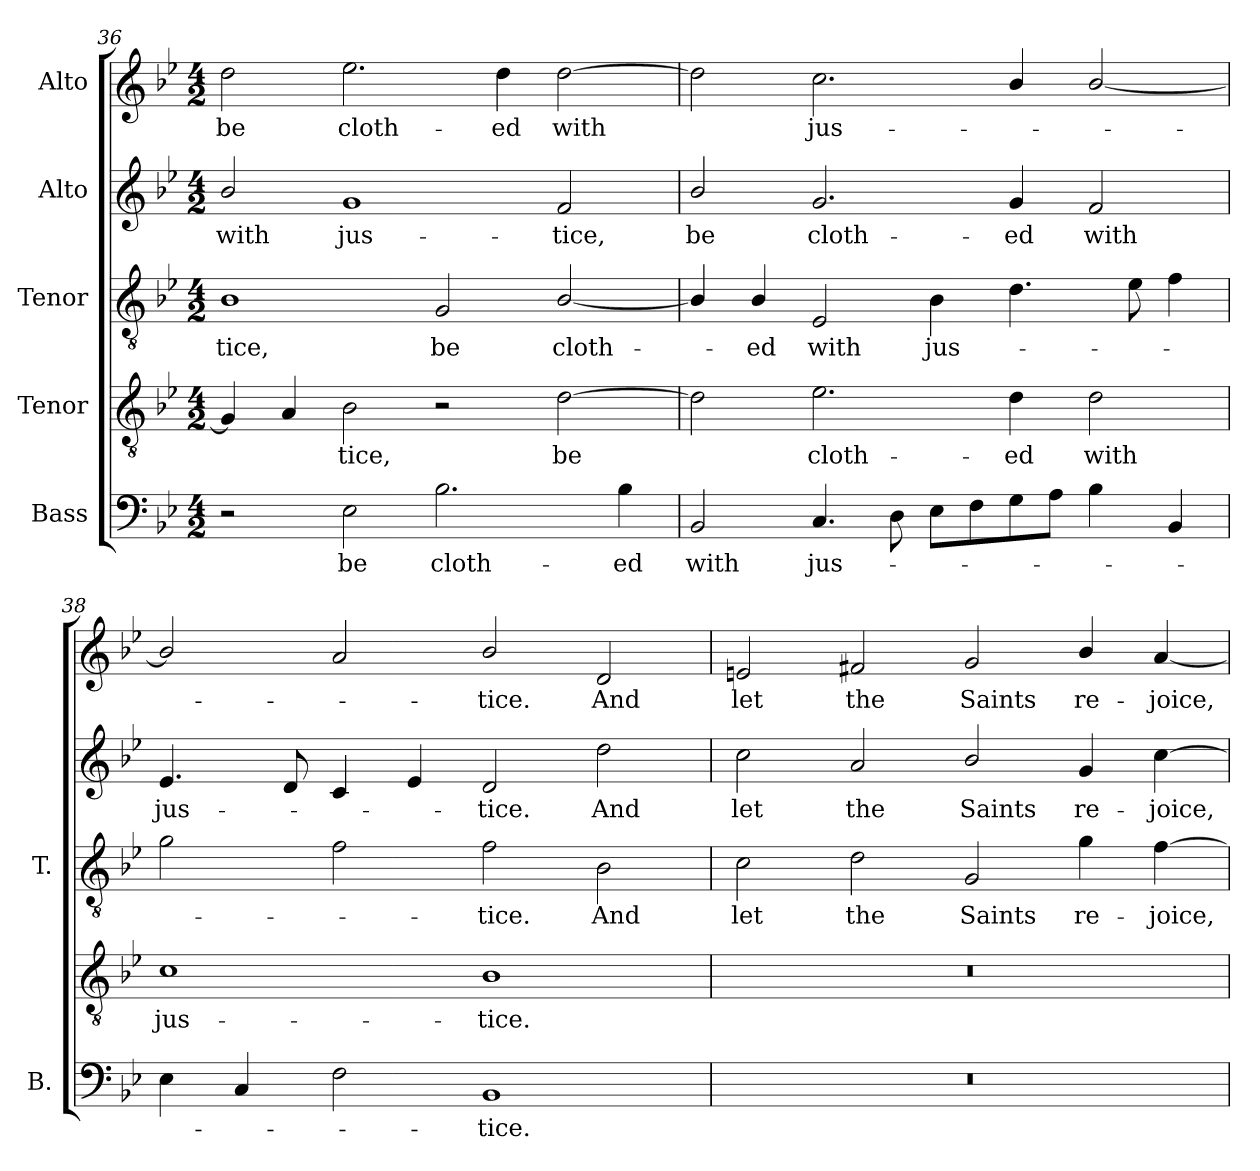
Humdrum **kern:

**kern	**text	**kern	**text	**kern	**text	**kern	**text	**kern	**text
*part5	*part5	*part4	*part4	*part3	*part3	*part2	*part2	*part1	*part1
*staff5	*staff5	*staff4	*staff4	*staff3	*staff3	*staff2	*staff2	*staff1	*staff1
*I"Bass	*	*I"Tenor	*	*I"Tenor	*	*I"Alto	*	*I"Alto	*
*I'B.	*	*	*	*I'T.	*	*	*	*	*
!!LO:PB:g=z
*clefF4	*	*clefGv2	*	*clefGv2	*	*clefG2	*	*clefG2	*
*	*	*ITrd7c12	*	*ITrd7c12	*	*	*	*	*
*k[b-e-]	*	*k[b-e-]	*	*k[b-e-]	*	*k[b-e-]	*	*k[b-e-]	*
*B-:	*	*B-:	*	*B-:	*	*B-:	*	*B-:	*
*M4/2	*	*M4/2	*	*M4/2	*	*M4/2	*	*M4/2	*
=36	=36	=36	=36	=36	=36	=36	=36	=36	=36
!	!	!	!	!	!LO:LY:b:color=#000000	!	!	!	!
!	!	!	!	!	!	!	!LO:LY:b:color=#000000	!	!
!	!	!	!	!	!	!	!	!	!LO:LY:b:color=#000000
2r	.	4GGi/]	.	1BB-i	-tice,	2b-i/	with	2ddi\	be
.	.	4AAi/	.	.	.	.	.	.	.
!	!LO:LY:b:color=#000000	!	!	!	!	!	!	!	!
!	!	!	!LO:LY:b:color=#000000	!	!	!	!	!	!
!	!	!	!	!	!	!	!LO:LY:b:color=#000000	!	!
!	!	!	!	!	!	!	!	!	!LO:LY:b:color=#000000
2E-i\	be	2BB-i\	-tice,	.	.	1gi	jus-	2.ee-i\	cloth-
!	!LO:LY:b:color=#000000	!	!	!	!	!	!	!	!
!	!	!	!	!	!LO:LY:b:color=#000000	!	!	!	!
2.B-i\	cloth-	2r	.	2GGi/	be	.	.	.	.
!	!	!	!	!	!	!	!	!	!LO:LY:b:color=#000000
.	.	.	.	.	.	.	.	4ddi\	-ed
!	!	!	!LO:LY:b:color=#000000	!	!	!	!	!	!
!	!	!	!	!	!LO:LY:b:color=#000000	!	!	!	!
!	!	!	!	!	!	!	!LO:LY:b:color=#000000	!	!
!	!	!	!	!	!	!	!	!	!LO:LY:b:color=#000000
.	.	[2Di\	be	[2BB-i/	cloth-	2fi/	-tice,	[2ddi\	with
!	!LO:LY:b:color=#000000	!	!	!	!	!	!	!	!
4B-i\	-ed	.	.	.	.	.	.	.	.
=37	=37	=37	=37	=37	=37	=37	=37	=37	=37
!	!LO:LY:b:color=#000000	!	!	!	!	!	!	!	!
!	!	!	!	!	!	!	!LO:LY:b:color=#000000	!	!
2BB-i/	with	2Di\]	.	4BB-i/]	.	2b-i/	be	2ddi\]	.
!	!	!	!	!	!LO:LY:b:color=#000000	!	!	!	!
.	.	.	.	4BB-i/	-ed	.	.	.	.
!	!LO:LY:b:color=#000000	!	!	!	!	!	!	!	!
!	!	!	!LO:LY:b:color=#000000	!	!	!	!	!	!
!	!	!	!	!	!LO:LY:b:color=#000000	!	!	!	!
!	!	!	!	!	!	!	!LO:LY:b:color=#000000	!	!
!	!	!	!	!	!	!	!	!	!LO:LY:b:color=#000000
4.Ci/	jus-	2.E-i\	cloth-	2EE-i/	with	2.gi/	cloth-	2.cci\	jus-
8Di\	.	.	.	.	.	.	.	.	.
!	!	!	!	!	!LO:LY:b:color=#000000	!	!	!	!
8E-i\L	.	.	.	4BB-i\	jus-	.	.	.	.
8Fi\	.	.	.	.	.	.	.	.	.
!	!	!	!LO:LY:b:color=#000000	!	!	!	!	!	!
!	!	!	!	!	!	!	!LO:LY:b:color=#000000	!	!
8Gi\	.	4Di\	-ed	4.Di\	.	4gi/	-ed	4b-i/	.
8Ai\J	.	.	.	.	.	.	.	.	.
!	!	!	!LO:LY:b:color=#000000	!	!	!	!	!	!
!	!	!	!	!	!	!	!LO:LY:b:color=#000000	!	!
4B-i\	.	2Di\	with	.	.	2fi/	with	[2b-i/	.
.	.	.	.	8E-i\	.	.	.	.	.
4BB-i/	.	.	.	4Fi\	.	.	.	.	.
=38	=38	=38	=38	=38	=38	=38	=38	=38	=38
!	!	!	!LO:LY:b:color=#000000	!	!	!	!	!	!
!	!	!	!	!	!	!	!LO:LY:b:color=#000000	!	!
4E-i\	.	1Ci	jus-	2Gi\	.	4.e-i/	jus-	2b-i/]	.
4Ci/	.	.	.	.	.	.	.	.	.
.	.	.	.	.	.	8di/	.	.	.
2Fi\	.	.	.	2Fi\	.	4ci/	.	2ai/	.
.	.	.	.	.	.	4e-i/	.	.	.
!	!LO:LY:b:color=#000000	!	!	!	!	!	!	!	!
!	!	!	!LO:LY:b:color=#000000	!	!	!	!	!	!
!	!	!	!	!	!LO:LY:b:color=#000000	!	!	!	!
!	!	!	!	!	!	!	!LO:LY:b:color=#000000	!	!
!	!	!	!	!	!	!	!	!	!LO:LY:b:color=#000000
1BB-i	-tice.	1BB-i	-tice.	2Fi\	-tice.	2di/	-tice.	2b-i/	-tice.
!	!	!	!	!	!LO:LY:b:color=#000000	!	!	!	!
!	!	!	!	!	!	!	!LO:LY:b:color=#000000	!	!
!	!	!	!	!	!	!	!	!	!LO:LY:b:color=#000000
.	.	.	.	2BB-i\	And	2ddi\	And	2di/	And
=39	=39	=39	=39	=39	=39	=39	=39	=39	=39
!LO:N:vis=1	!	!LO:N:vis=1	!	!	!	!	!	!	!
!	!	!	!	!	!LO:LY:b:color=#000000	!	!	!	!
!	!	!	!	!	!	!	!LO:LY:b:color=#000000	!	!
!	!	!	!	!	!	!	!	!	!LO:LY:b:color=#000000
0r	.	0r	.	2Ci\	let	2cci\	let	2eni/	let
!	!	!	!	!	!LO:LY:b:color=#000000	!	!	!	!
!	!	!	!	!	!	!	!LO:LY:b:color=#000000	!	!
!	!	!	!	!	!	!	!	!	!LO:LY:b:color=#000000
.	.	.	.	2Di\	the	2ai/	the	2f#Xi/	the
!	!	!	!	!	!LO:LY:b:color=#000000	!	!	!	!
!	!	!	!	!	!	!	!LO:LY:b:color=#000000	!	!
!	!	!	!	!	!	!	!	!	!LO:LY:b:color=#000000
.	.	.	.	2GGi/	Saints	2b-i/	Saints	2gi/	Saints
!	!	!	!	!	!LO:LY:b:color=#000000	!	!	!	!
!	!	!	!	!	!	!	!LO:LY:b:color=#000000	!	!
!	!	!	!	!	!	!	!	!	!LO:LY:b:color=#000000
.	.	.	.	4Gi\	re-	4gi/	re-	4b-i/	re-
!	!	!	!	!	!LO:LY:b:color=#000000	!	!	!	!
!	!	!	!	!	!	!	!LO:LY:b:color=#000000	!	!
!	!	!	!	!	!	!	!	!	!LO:LY:b:color=#000000
.	.	.	.	[4Fi\	-joice,	[4cci\	-joice,	[4ai/	-joice,
=	=	=	=	=	=	=	=	=	=
*-	*-	*-	*-	*-	*-	*-	*-	*-	*-
